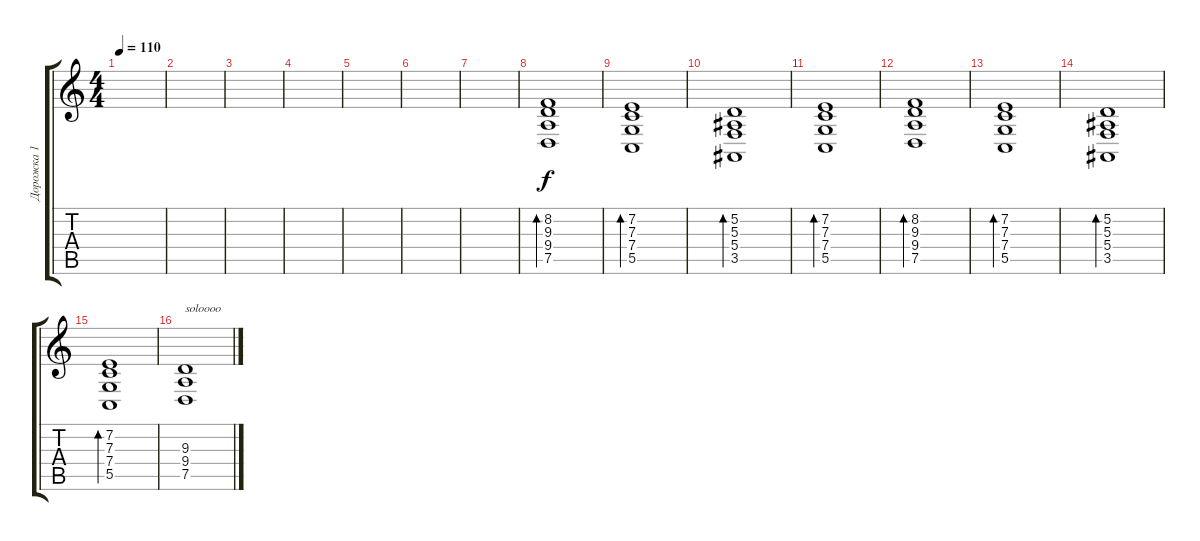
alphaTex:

\track ("Дорожка 1" "Дорожка 1") {instrument brightacousticpiano}
\staff {score tabs}
\tuning (D4 A3 F3 C3 G2 D2) {hide}
\ts (4 4)
\tempo 110
\clef g2
\ks c
|
|
|
|
|
|
|
(8.2 9.3 9.4 7.5).1{bd 60} |
(7.2 7.3 7.4 5.5).1{bd 60} |
(5.2 5.3 5.4 3.5).1{bd 60} |
(7.2 7.3 7.4 5.5).1{bd 60} |
(8.2 9.3 9.4 7.5).1{bd 60} |
(7.2 7.3 7.4 5.5).1{bd 60} |
(5.2 5.3 5.4 3.5).1{bd 60} |
(7.2 7.3 7.4 5.5).1{bd 60} |
(9.3 9.4 7.5).1{txt "soloooo"}
